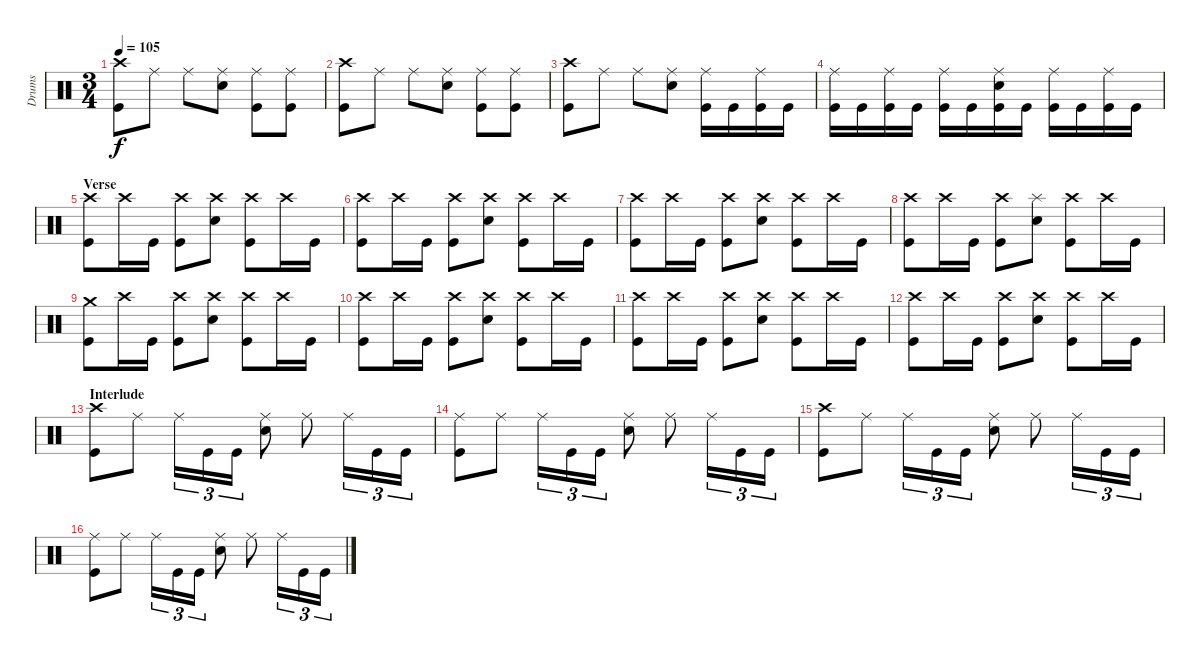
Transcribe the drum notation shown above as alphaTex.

\track ("Drums" "Drums") {instrument percussion}
\staff {score}
\articulation defaults
\ts (3 4)
\tempo 105
\clef neutral
\ks c
("Crash high (hit)" "Kick (hit)").8{dy f} "Ride (middle)".8 "Ride (middle)".8 ("Ride (middle)" "Electric Snare (hit)").8 ("Ride (middle)" "Kick (hit)").8 ("Ride (middle)" "Kick (hit)").8 |
("Crash high (hit)" "Kick (hit)").8 "Ride (middle)".8 "Ride (middle)".8 ("Ride (middle)" "Electric Snare (hit)").8 ("Ride (middle)" "Kick (hit)").8 ("Ride (middle)" "Kick (hit)").8 |
("Crash high (hit)" "Kick (hit)").8 "Ride (middle)".8 "Ride (middle)".8 ("Ride (middle)" "Electric Snare (hit)").8 ("Ride (middle)" "Kick (hit)").16 "Kick (hit)".16 ("Ride (middle)" "Kick (hit)").16 "Kick (hit)".16 |
("Ride (middle)" "Kick (hit)").16 "Kick (hit)".16 ("Ride (middle)" "Kick (hit)").16 "Kick (hit)".16 ("Ride (middle)" "Kick (hit)").16 "Kick (hit)".16 ("Ride (middle)" "Electric Snare (hit)" "Kick (hit)").16 "Kick (hit)".16 ("Ride (middle)" "Kick (hit)").16 "Kick (hit)".16 ("Ride (middle)" "Kick (hit)").16 "Kick (hit)".16 |
\section ("" "Verse")
("Crash high (hit)" "Kick (hit)").8 "Crash high (hit)".16 "Kick (hit)".16 ("Crash high (hit)" "Kick (hit)").8 ("Crash high (hit)" "Electric Snare (hit)").8 ("Crash high (hit)" "Kick (hit)").8 "Crash high (hit)".16 "Kick (hit)".16 |
("Crash high (hit)" "Kick (hit)").8 "Crash high (hit)".16 "Kick (hit)".16 ("Crash high (hit)" "Kick (hit)").8 ("Crash high (hit)" "Electric Snare (hit)").8 ("Crash high (hit)" "Kick (hit)").8 "Crash high (hit)".16 "Kick (hit)".16 |
("Crash high (hit)" "Kick (hit)").8 "Crash high (hit)".16 "Kick (hit)".16 ("Crash high (hit)" "Kick (hit)").8 ("Crash high (hit)" "Electric Snare (hit)").8 ("Crash high (hit)" "Kick (hit)").8 "Crash high (hit)".16 "Kick (hit)".16 |
("Crash high (hit)" "Kick (hit)").8 "Crash high (hit)".16 "Kick (hit)".16 ("Crash high (hit)" "Kick (hit)").8 ("Splash (hit)" "Electric Snare (hit)").8 ("Crash high (hit)" "Kick (hit)").8 "Crash high (hit)".16 "Kick (hit)".16 |
("Crash medium (hit)" "Kick (hit)").8 "Crash high (hit)".16 "Kick (hit)".16 ("Crash high (hit)" "Kick (hit)").8 ("Crash high (hit)" "Electric Snare (hit)").8 ("Crash high (hit)" "Kick (hit)").8 "Crash high (hit)".16 "Kick (hit)".16 |
("Crash high (hit)" "Kick (hit)").8 "Crash high (hit)".16 "Kick (hit)".16 ("Crash high (hit)" "Kick (hit)").8 ("Crash high (hit)" "Electric Snare (hit)").8 ("Crash high (hit)" "Kick (hit)").8 "Crash high (hit)".16 "Kick (hit)".16 |
("Crash high (hit)" "Kick (hit)").8 "Crash high (hit)".16 "Kick (hit)".16 ("Crash high (hit)" "Kick (hit)").8 ("Crash high (hit)" "Electric Snare (hit)").8 ("Crash high (hit)" "Kick (hit)").8 "Crash high (hit)".16 "Kick (hit)".16 |
("Crash high (hit)" "Kick (hit)").8 "Crash high (hit)".16 "Kick (hit)".16 ("Crash high (hit)" "Kick (hit)").8 ("Crash high (hit)" "Electric Snare (hit)").8 ("Crash high (hit)" "Kick (hit)").8 "Crash high (hit)".16 "Kick (hit)".16 |
\section ("" "Interlude")
("Crash high (hit)" "Kick (hit)").8 "Ride (middle)".8 "Ride (middle)".16{tu (3 2)} "Kick (hit)".16{tu (3 2)} "Kick (hit)".16{tu (3 2)} ("Ride (middle)" "Electric Snare (hit)").8 "Ride (middle)".8 "Ride (middle)".16{tu (3 2)} "Kick (hit)".16{tu (3 2)} "Kick (hit)".16{tu (3 2)} |
("Ride (middle)" "Kick (hit)").8 "Ride (middle)".8 "Ride (middle)".16{tu (3 2)} "Kick (hit)".16{tu (3 2)} "Kick (hit)".16{tu (3 2)} ("Ride (middle)" "Electric Snare (hit)").8 "Ride (middle)".8 "Ride (middle)".16{tu (3 2)} "Kick (hit)".16{tu (3 2)} "Kick (hit)".16{tu (3 2)} |
("Crash high (hit)" "Kick (hit)").8 "Ride (middle)".8 "Ride (middle)".16{tu (3 2)} "Kick (hit)".16{tu (3 2)} "Kick (hit)".16{tu (3 2)} ("Ride (middle)" "Electric Snare (hit)").8 "Ride (middle)".8 "Ride (middle)".16{tu (3 2)} "Kick (hit)".16{tu (3 2)} "Kick (hit)".16{tu (3 2)} |
("Ride (middle)" "Kick (hit)").8 "Ride (middle)".8 "Ride (middle)".16{tu (3 2)} "Kick (hit)".16{tu (3 2)} "Kick (hit)".16{tu (3 2)} ("Ride (middle)" "Electric Snare (hit)").8 "Ride (middle)".8 "Ride (middle)".16{tu (3 2)} "Kick (hit)".16{tu (3 2)} "Kick (hit)".16{tu (3 2)}
